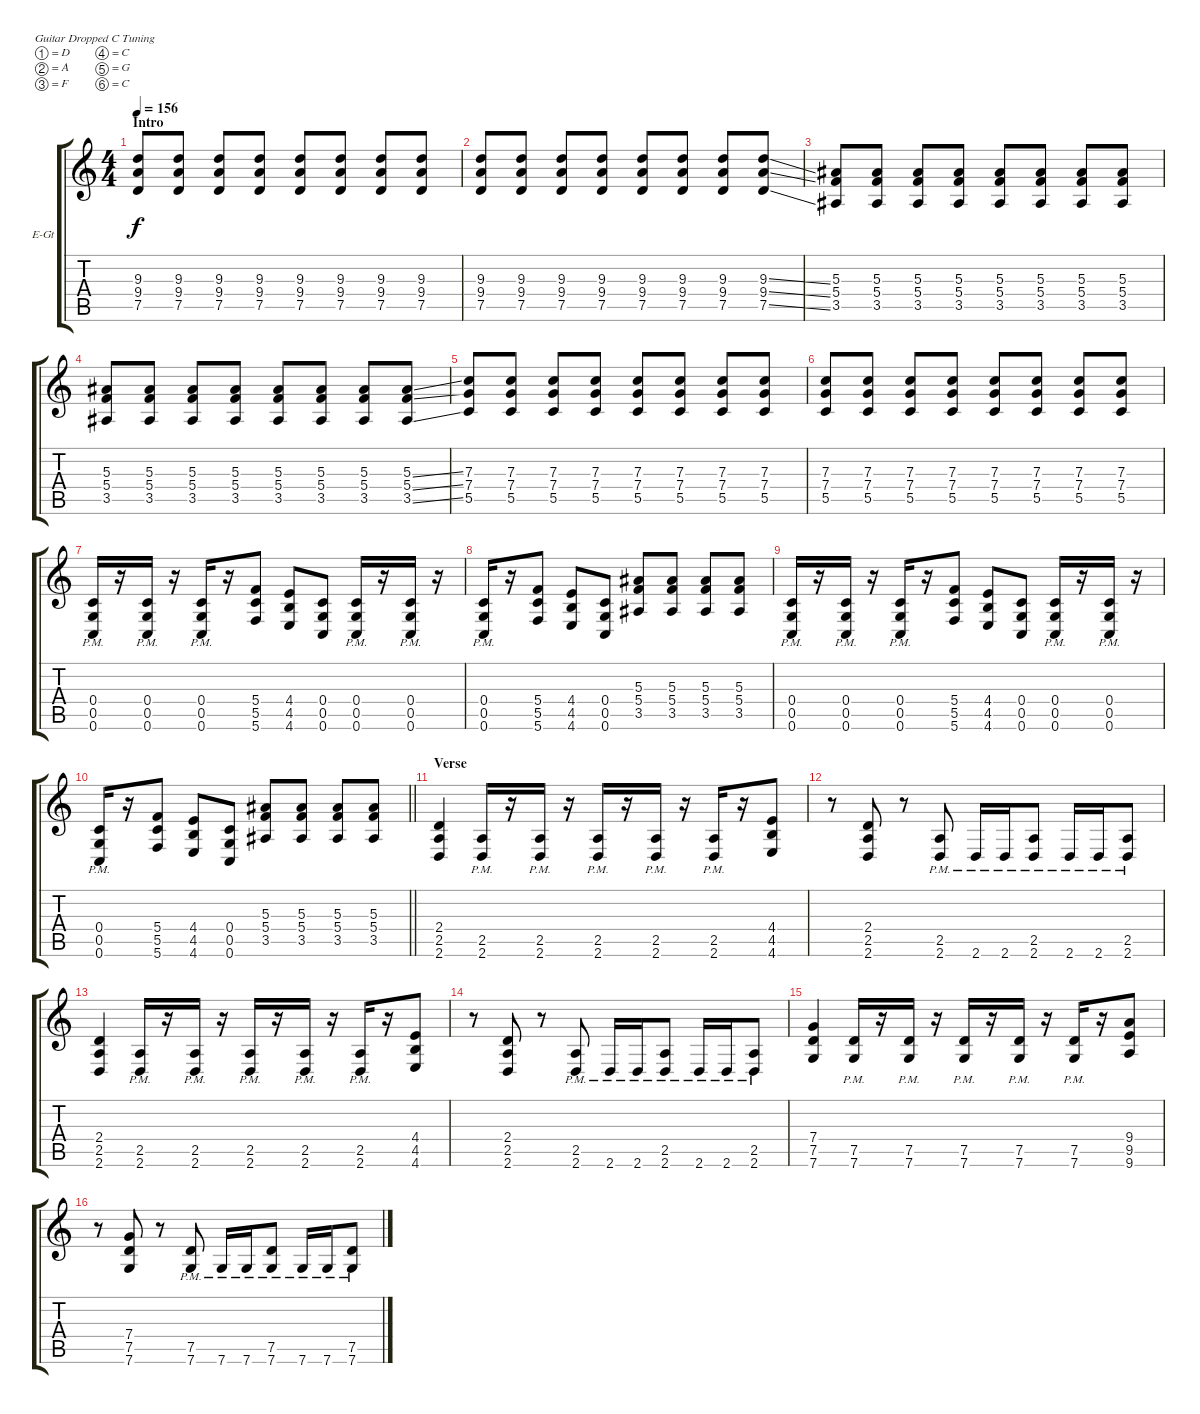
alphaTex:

\bracketExtendMode groupsimilarinstruments
\firstSystemTrackNameOrientation horizontal
\otherSystemsTrackNameOrientation horizontal
\track ("Rhythm" "E-Gt") {instrument distortionguitar}
\staff {score tabs}
\tuning (D4 A3 F3 C3 G2 C2)
\ts (4 4)
\beaming (8 2 2 2 2)
\section ("" "Intro")
\tempo 156
\clef g2
\ks c
(9.3 9.4 7.5).8{dy f instrument distortionguitar} (9.3 9.4 7.5).8 (9.3 9.4 7.5).8 (9.3 9.4 7.5).8 (9.3 9.4 7.5).8 (9.3 9.4 7.5).8 (9.3 9.4 7.5).8 (9.3 9.4 7.5).8 |
(9.3 9.4 7.5).8 (9.3 9.4 7.5).8 (9.3 9.4 7.5).8 (9.3 9.4 7.5).8 (9.3 9.4 7.5).8 (9.3 9.4 7.5).8 (9.3 9.4 7.5).8 (9.3{ss} 9.4{ss} 7.5{ss}).8 |
(5.3 5.4 3.5).8 (5.3 5.4 3.5).8 (5.3 5.4 3.5).8 (5.3 5.4 3.5).8 (5.3 5.4 3.5).8 (5.3 5.4 3.5).8 (5.3 5.4 3.5).8 (5.3 5.4 3.5).8 |
(5.3 5.4 3.5).8 (5.3 5.4 3.5).8 (5.3 5.4 3.5).8 (5.3 5.4 3.5).8 (5.3 5.4 3.5).8 (5.3 5.4 3.5).8 (5.3 5.4 3.5).8 (5.3{ss} 5.4{ss} 3.5{ss}).8 |
(7.3 7.4 5.5).8 (7.3 7.4 5.5).8 (7.3 7.4 5.5).8 (7.3 7.4 5.5).8 (7.3 7.4 5.5).8 (7.3 7.4 5.5).8 (7.3 7.4 5.5).8 (7.3 7.4 5.5).8 |
(7.3 7.4 5.5).8 (7.3 7.4 5.5).8 (7.3 7.4 5.5).8 (7.3 7.4 5.5).8 (7.3 7.4 5.5).8 (7.3 7.4 5.5).8 (7.3 7.4 5.5).8 (7.3 7.4 5.5).8 |
(0.4{pm} 0.5{pm} 0.6{pm}).16 r.16 (0.4{pm} 0.5{pm} 0.6{pm}).16 r.16 (0.4{pm} 0.5{pm} 0.6{pm}).16 r.16 (5.4 5.5 5.6).8 (4.4 4.5 4.6).8 (0.4 0.5 0.6).8 (0.4{pm} 0.5{pm} 0.6{pm}).16 r.16 (0.4{pm} 0.5{pm} 0.6{pm}).16 r.16 |
(0.4{pm} 0.5{pm} 0.6{pm}).16 r.16 (5.4 5.5 5.6).8 (4.4 4.5 4.6).8 (0.4 0.5 0.6).8 (5.3 5.4 3.5).8 (5.3 5.4 3.5).8 (5.3 5.4 3.5).8 (5.3 5.4 3.5).8 |
(0.4{pm} 0.5{pm} 0.6{pm}).16 r.16 (0.4{pm} 0.5{pm} 0.6{pm}).16 r.16 (0.4{pm} 0.5{pm} 0.6{pm}).16 r.16 (5.4 5.5 5.6).8 (4.4 4.5 4.6).8 (0.4 0.5 0.6).8 (0.4{pm} 0.5{pm} 0.6{pm}).16 r.16 (0.4{pm} 0.5{pm} 0.6{pm}).16 r.16 |
\barLineRight lightlight
(0.4{pm} 0.5{pm} 0.6{pm}).16 r.16 (5.4 5.5 5.6).8 (4.4 4.5 4.6).8 (0.4 0.5 0.6).8 (5.3 5.4 3.5).8 (5.3 5.4 3.5).8 (5.3 5.4 3.5).8 (5.3 5.4 3.5).8 |
\section ("" "Verse")
(2.4 2.5 2.6).4 (2.5{pm} 2.6{pm}).16 r.16 (2.5{pm} 2.6{pm}).16 r.16 (2.5{pm} 2.6{pm}).16 r.16 (2.5{pm} 2.6{pm}).16 r.16 (2.5{pm} 2.6{pm}).16 r.16 (4.4 4.5 4.6).8 |
r.8 (2.4 2.5 2.6).8 r.8 (2.5{pm} 2.6{pm}).8 2.6{pm}.16 2.6{pm}.16 (2.6{pm} 2.5{pm}).8 2.6{pm}.16 2.6{pm}.16 (2.6{pm} 2.5{pm}).8 |
(2.4 2.5 2.6).4 (2.5{pm} 2.6{pm}).16 r.16 (2.5{pm} 2.6{pm}).16 r.16 (2.5{pm} 2.6{pm}).16 r.16 (2.5{pm} 2.6{pm}).16 r.16 (2.5{pm} 2.6{pm}).16 r.16 (4.4 4.5 4.6).8 |
r.8 (2.4 2.5 2.6).8 r.8 (2.5{pm} 2.6{pm}).8 2.6{pm}.16 2.6{pm}.16 (2.6{pm} 2.5{pm}).8 2.6{pm}.16 2.6{pm}.16 (2.6{pm} 2.5{pm}).8 |
(7.4 7.5 7.6).4 (7.5{pm} 7.6{pm}).16 r.16 (7.5{pm} 7.6{pm}).16 r.16 (7.5{pm} 7.6{pm}).16 r.16 (7.5{pm} 7.6{pm}).16 r.16 (7.5{pm} 7.6{pm}).16 r.16 (9.4 9.5 9.6).8 |
r.8 (7.4 7.5 7.6).8 r.8 (7.5{pm} 7.6{pm}).8 7.6{pm}.16 7.6{pm}.16 (7.6{pm} 7.5{pm}).8 7.6{pm}.16 7.6{pm}.16 (7.6{pm} 7.5{pm}).8
